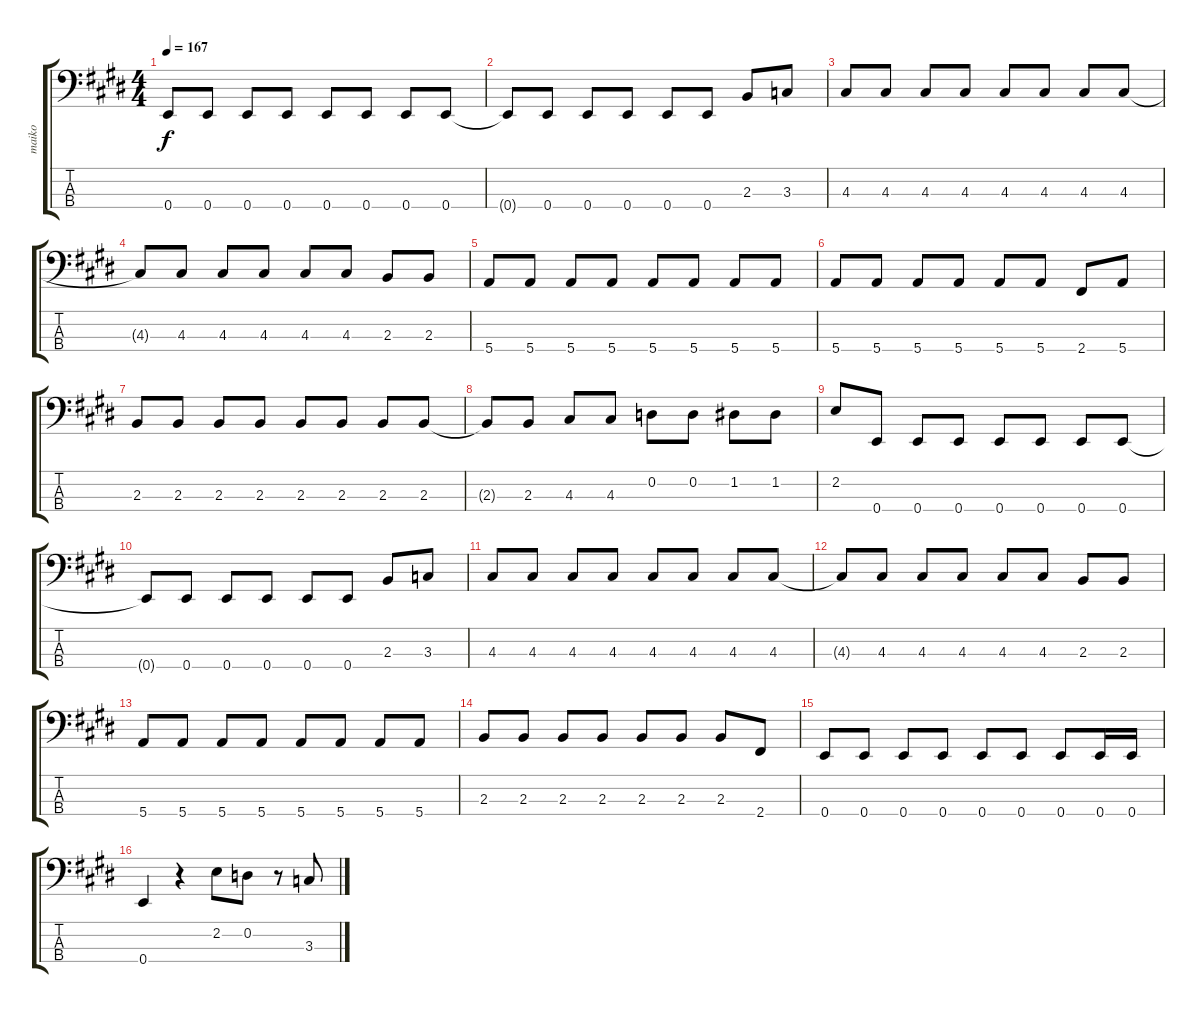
\track ("maiko" "maiko") {instrument electricbassfinger}
\staff {score tabs}
\tuning (G2 D2 A1 E1) {hide}
\ts (4 4)
\tempo 167
\clef f4
\ks c#minor
0.4.8{dy f} 0.4.8 0.4.8 0.4.8 0.4.8 0.4.8 0.4.8 0.4.8 |
0.4{t}.8 0.4.8 0.4.8 0.4.8 0.4.8 0.4.8 2.3.8 3.3.8 |
4.3.8 4.3.8 4.3.8 4.3.8 4.3.8 4.3.8 4.3.8 4.3.8 |
4.3{t}.8 4.3.8 4.3.8 4.3.8 4.3.8 4.3.8 2.3.8 2.3.8 |
5.4.8 5.4.8 5.4.8 5.4.8 5.4.8 5.4.8 5.4.8 5.4.8 |
5.4.8 5.4.8 5.4.8 5.4.8 5.4.8 5.4.8 2.4.8 5.4.8 |
2.3.8 2.3.8 2.3.8 2.3.8 2.3.8 2.3.8 2.3.8 2.3.8 |
2.3{t}.8 2.3.8 4.3.8 4.3.8 0.2.8 0.2.8 1.2.8 1.2.8 |
2.2.8 0.4.8 0.4.8 0.4.8 0.4.8 0.4.8 0.4.8 0.4.8 |
0.4{t}.8 0.4.8 0.4.8 0.4.8 0.4.8 0.4.8 2.3.8 3.3.8 |
4.3.8 4.3.8 4.3.8 4.3.8 4.3.8 4.3.8 4.3.8 4.3.8 |
4.3{t}.8 4.3.8 4.3.8 4.3.8 4.3.8 4.3.8 2.3.8 2.3.8 |
5.4.8 5.4.8 5.4.8 5.4.8 5.4.8 5.4.8 5.4.8 5.4.8 |
2.3.8 2.3.8 2.3.8 2.3.8 2.3.8 2.3.8 2.3.8 2.4.8 |
0.4.8 0.4.8 0.4.8 0.4.8 0.4.8 0.4.8 0.4.8 0.4.16 0.4.16 |
0.4.4 r.4 2.2.8 0.2.8 r.8 3.3.8
